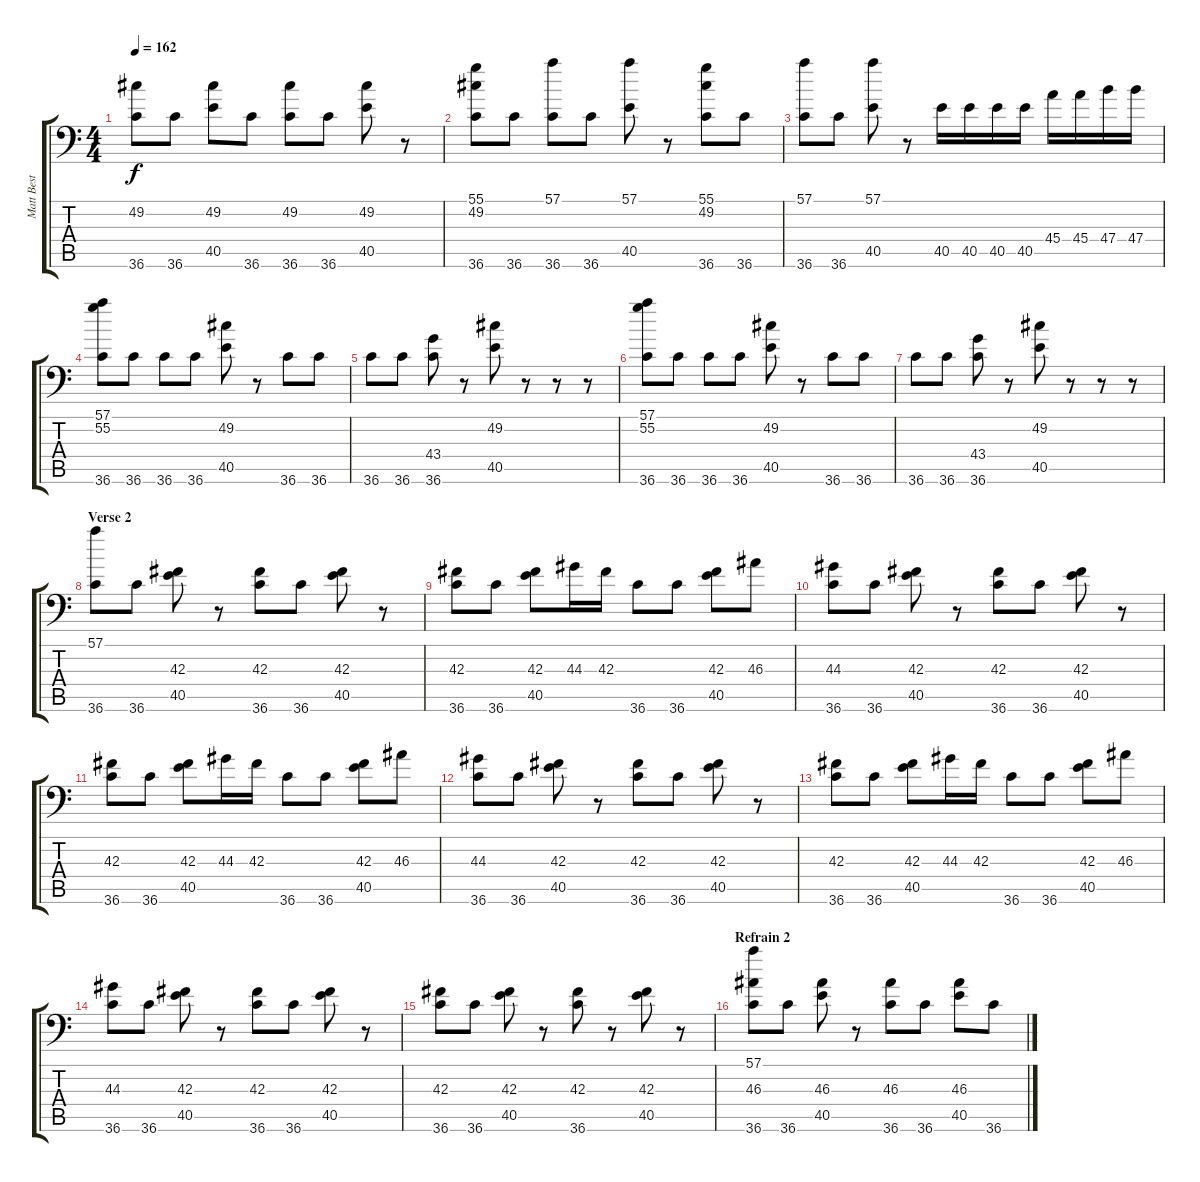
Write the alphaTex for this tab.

\track ("Matt Best" "Matt Best") {instrument acousticgrandpiano}
\staff {score tabs}
\tuning (C-1 C-1 C-1 C-1 C-1 C-1) {hide}
\ts (4 4)
\tempo 162
\clef f4
\ks c
(49.2 36.6).8{dy f} 36.6.8 (49.2 40.5).8 36.6.8 (49.2 36.6).8 36.6.8 (49.2 40.5).8 r.8 |
(55.1 49.2 36.6).8 36.6.8 (57.1 36.6).8 36.6.8 (57.1 40.5).8 r.8 (55.1 49.2 36.6).8 36.6.8 |
(57.1 36.6).8 36.6.8 (57.1 40.5).8 r.8 40.5.16 40.5.16 40.5.16 40.5.16 45.4.16 45.4.16 47.4.16 47.4.16 |
(57.1 55.2 36.6).8 36.6.8 36.6.8 36.6.8 (49.2 40.5).8 r.8 36.6.8 36.6.8 |
36.6.8 36.6.8 (43.4 36.6).8 r.8 (49.2 40.5).8 r.8 r.8 r.8 |
(57.1 55.2 36.6).8 36.6.8 36.6.8 36.6.8 (49.2 40.5).8 r.8 36.6.8 36.6.8 |
36.6.8 36.6.8 (43.4 36.6).8 r.8 (49.2 40.5).8 r.8 r.8 r.8 |
\section ("" "Verse 2")
(57.1 36.6).8 36.6.8 (42.3 40.5).8 r.8 (42.3 36.6).8 36.6.8 (42.3 40.5).8 r.8 |
(42.3 36.6).8 36.6.8 (42.3 40.5).8 44.3.16 42.3.16 36.6.8 36.6.8 (42.3 40.5).8 46.3.8 |
(44.3 36.6).8 36.6.8 (42.3 40.5).8 r.8 (42.3 36.6).8 36.6.8 (42.3 40.5).8 r.8 |
(42.3 36.6).8 36.6.8 (42.3 40.5).8 44.3.16 42.3.16 36.6.8 36.6.8 (42.3 40.5).8 46.3.8 |
(44.3 36.6).8 36.6.8 (42.3 40.5).8 r.8 (42.3 36.6).8 36.6.8 (42.3 40.5).8 r.8 |
(42.3 36.6).8 36.6.8 (42.3 40.5).8 44.3.16 42.3.16 36.6.8 36.6.8 (42.3 40.5).8 46.3.8 |
(44.3 36.6).8 36.6.8 (42.3 40.5).8 r.8 (42.3 36.6).8 36.6.8 (42.3 40.5).8 r.8 |
(42.3 36.6).8 36.6.8 (42.3 40.5).8 r.8 (42.3 36.6).8 r.8 (42.3 40.5).8 r.8 |
\section ("" "Refrain 2")
(57.1 46.3 36.6).8 36.6.8 (46.3 40.5).8 r.8 (46.3 36.6).8 36.6.8 (46.3 40.5).8 36.6.8
